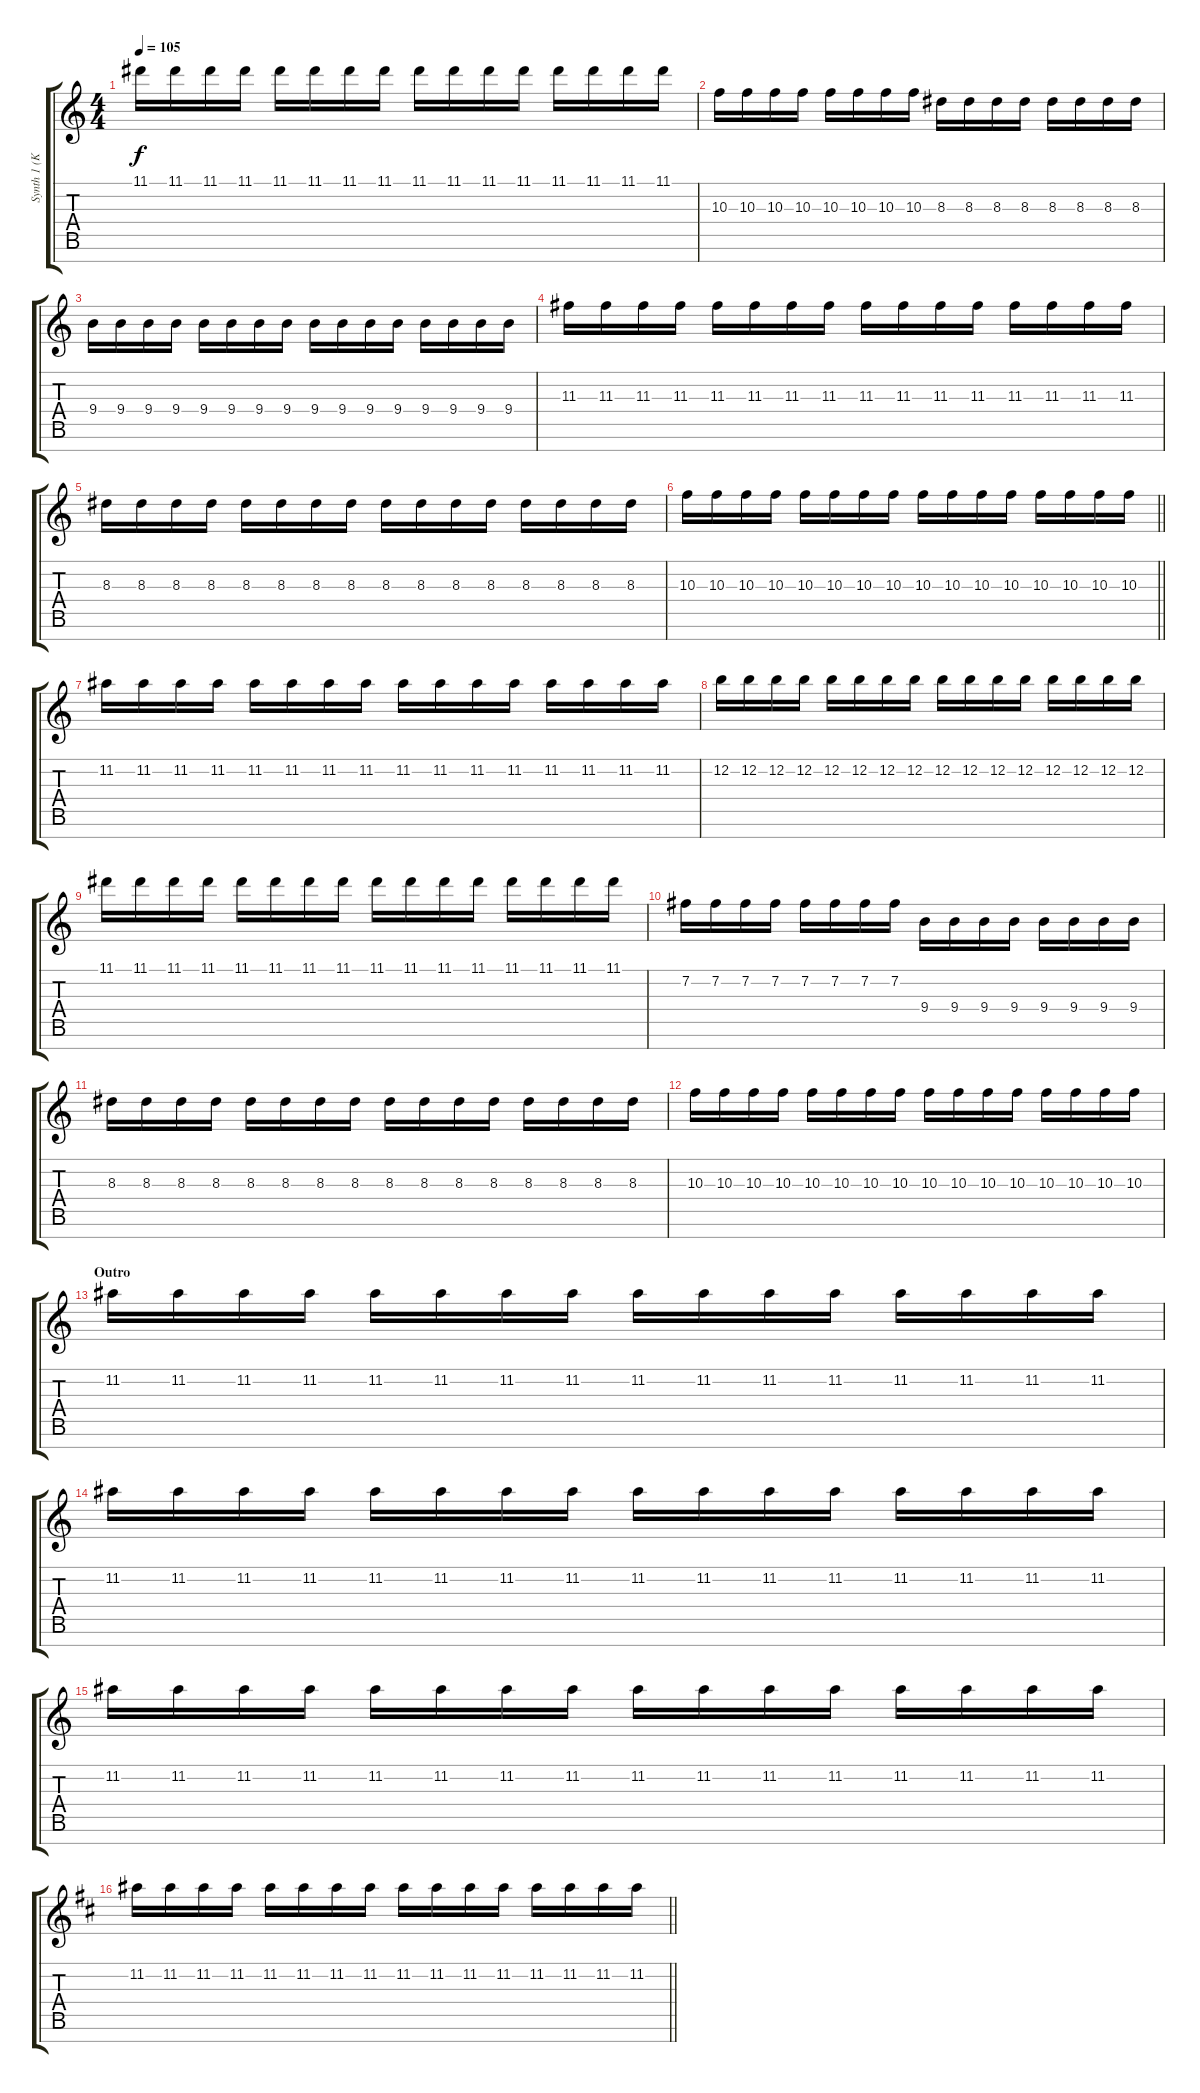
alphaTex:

\track ("Synth 1 (Koto/Shamisen)" "Synth 1 (K") {instrument koto}
\staff {score tabs}
\tuning (E5 B4 G4 D4 A3 E3 B2) {hide}
\ts (4 4)
\tempo 105
\clef g2
\ks c
11.1.16{dy f} 11.1.16 11.1.16 11.1.16 11.1.16 11.1.16 11.1.16 11.1.16 11.1.16 11.1.16 11.1.16 11.1.16 11.1.16 11.1.16 11.1.16 11.1.16 |
10.3.16 10.3.16 10.3.16 10.3.16 10.3.16 10.3.16 10.3.16 10.3.16 8.3.16 8.3.16 8.3.16 8.3.16 8.3.16 8.3.16 8.3.16 8.3.16 |
9.4.16 9.4.16 9.4.16 9.4.16 9.4.16 9.4.16 9.4.16 9.4.16 9.4.16 9.4.16 9.4.16 9.4.16 9.4.16 9.4.16 9.4.16 9.4.16 |
11.3.16 11.3.16 11.3.16 11.3.16 11.3.16 11.3.16 11.3.16 11.3.16 11.3.16 11.3.16 11.3.16 11.3.16 11.3.16 11.3.16 11.3.16 11.3.16 |
8.3.16 8.3.16 8.3.16 8.3.16 8.3.16 8.3.16 8.3.16 8.3.16 8.3.16 8.3.16 8.3.16 8.3.16 8.3.16 8.3.16 8.3.16 8.3.16 |
\barLineRight lightlight
10.3.16 10.3.16 10.3.16 10.3.16 10.3.16 10.3.16 10.3.16 10.3.16 10.3.16 10.3.16 10.3.16 10.3.16 10.3.16 10.3.16 10.3.16 10.3.16 |
11.2.16 11.2.16 11.2.16 11.2.16 11.2.16 11.2.16 11.2.16 11.2.16 11.2.16 11.2.16 11.2.16 11.2.16 11.2.16 11.2.16 11.2.16 11.2.16 |
12.2.16 12.2.16 12.2.16 12.2.16 12.2.16 12.2.16 12.2.16 12.2.16 12.2.16 12.2.16 12.2.16 12.2.16 12.2.16 12.2.16 12.2.16 12.2.16 |
11.1.16 11.1.16 11.1.16 11.1.16 11.1.16 11.1.16 11.1.16 11.1.16 11.1.16 11.1.16 11.1.16 11.1.16 11.1.16 11.1.16 11.1.16 11.1.16 |
7.2.16 7.2.16 7.2.16 7.2.16 7.2.16 7.2.16 7.2.16 7.2.16 9.4.16 9.4.16 9.4.16 9.4.16 9.4.16 9.4.16 9.4.16 9.4.16 |
8.3.16 8.3.16 8.3.16 8.3.16 8.3.16 8.3.16 8.3.16 8.3.16 8.3.16 8.3.16 8.3.16 8.3.16 8.3.16 8.3.16 8.3.16 8.3.16 |
10.3.16 10.3.16 10.3.16 10.3.16 10.3.16 10.3.16 10.3.16 10.3.16 10.3.16 10.3.16 10.3.16 10.3.16 10.3.16 10.3.16 10.3.16 10.3.16 |
\section ("" "Outro")
11.2.16 11.2.16 11.2.16 11.2.16 11.2.16 11.2.16 11.2.16 11.2.16 11.2.16 11.2.16 11.2.16 11.2.16 11.2.16 11.2.16 11.2.16 11.2.16 |
11.2.16 11.2.16 11.2.16 11.2.16 11.2.16 11.2.16 11.2.16 11.2.16 11.2.16 11.2.16 11.2.16 11.2.16 11.2.16 11.2.16 11.2.16 11.2.16 |
11.2.16 11.2.16 11.2.16 11.2.16 11.2.16 11.2.16 11.2.16 11.2.16 11.2.16 11.2.16 11.2.16 11.2.16 11.2.16 11.2.16 11.2.16 11.2.16 |
\barLineRight lightlight
\ks d
11.2.16 11.2.16 11.2.16 11.2.16 11.2.16 11.2.16 11.2.16 11.2.16 11.2.16 11.2.16 11.2.16 11.2.16 11.2.16 11.2.16 11.2.16 11.2.16
